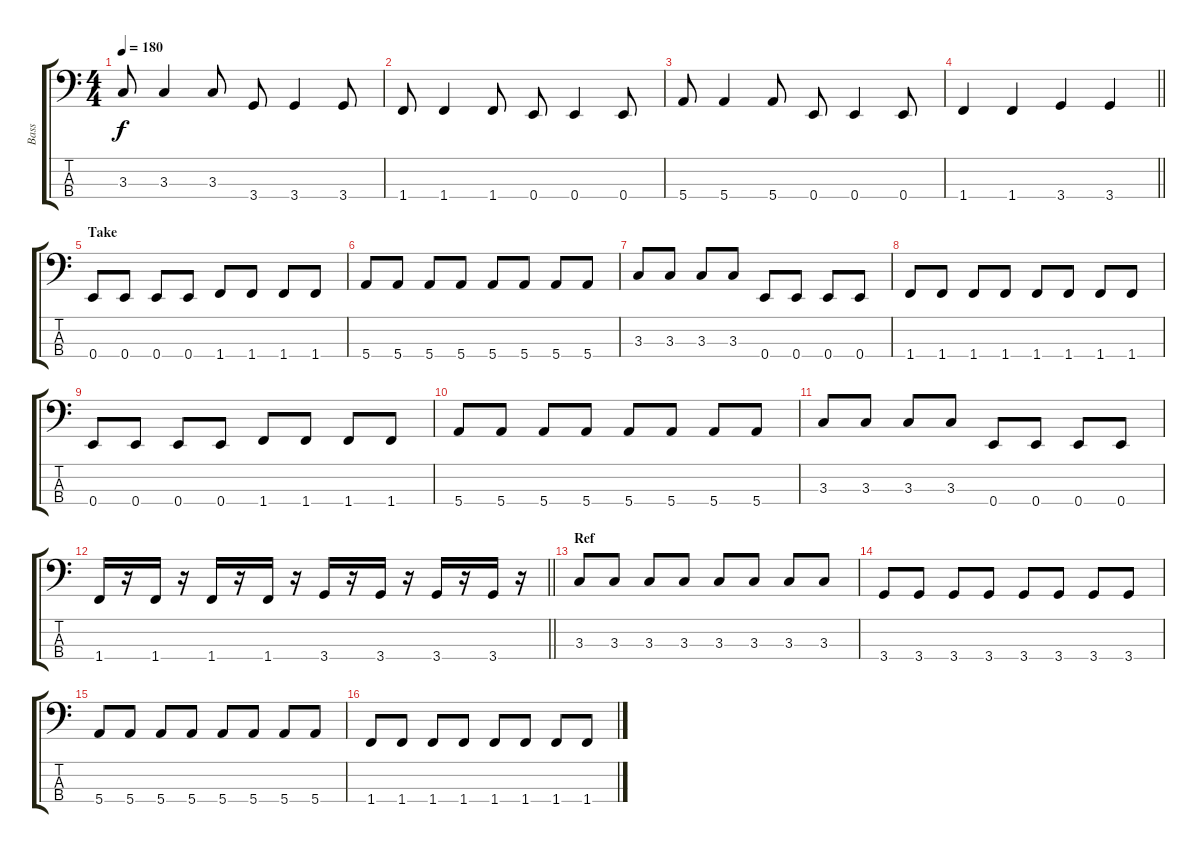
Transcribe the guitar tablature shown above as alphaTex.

\track ("Bass" "Bass") {instrument electricbasspick}
\staff {score tabs}
\tuning (G2 D2 A1 E1) {hide}
\ts (4 4)
\tempo 180
\clef f4
\ks c
3.3.8{dy f} 3.3.4 3.3.8 3.4.8 3.4.4 3.4.8 |
1.4.8 1.4.4 1.4.8 0.4.8 0.4.4 0.4.8 |
5.4.8 5.4.4 5.4.8 0.4.8 0.4.4 0.4.8 |
\barLineRight lightlight
1.4.4 1.4.4 3.4.4 3.4.4 |
\section ("" "Take")
0.4.8 0.4.8 0.4.8 0.4.8 1.4.8 1.4.8 1.4.8 1.4.8 |
5.4.8 5.4.8 5.4.8 5.4.8 5.4.8 5.4.8 5.4.8 5.4.8 |
3.3.8 3.3.8 3.3.8 3.3.8 0.4.8 0.4.8 0.4.8 0.4.8 |
1.4.8 1.4.8 1.4.8 1.4.8 1.4.8 1.4.8 1.4.8 1.4.8 |
0.4.8 0.4.8 0.4.8 0.4.8 1.4.8 1.4.8 1.4.8 1.4.8 |
5.4.8 5.4.8 5.4.8 5.4.8 5.4.8 5.4.8 5.4.8 5.4.8 |
3.3.8 3.3.8 3.3.8 3.3.8 0.4.8 0.4.8 0.4.8 0.4.8 |
\barLineRight lightlight
1.4.16 r.16 1.4.16 r.16 1.4.16 r.16 1.4.16 r.16 3.4.16 r.16 3.4.16 r.16 3.4.16 r.16 3.4.16 r.16 |
\section ("" "Ref")
3.3.8 3.3.8 3.3.8 3.3.8 3.3.8 3.3.8 3.3.8 3.3.8 |
3.4.8 3.4.8 3.4.8 3.4.8 3.4.8 3.4.8 3.4.8 3.4.8 |
5.4.8 5.4.8 5.4.8 5.4.8 5.4.8 5.4.8 5.4.8 5.4.8 |
1.4.8 1.4.8 1.4.8 1.4.8 1.4.8 1.4.8 1.4.8 1.4.8
